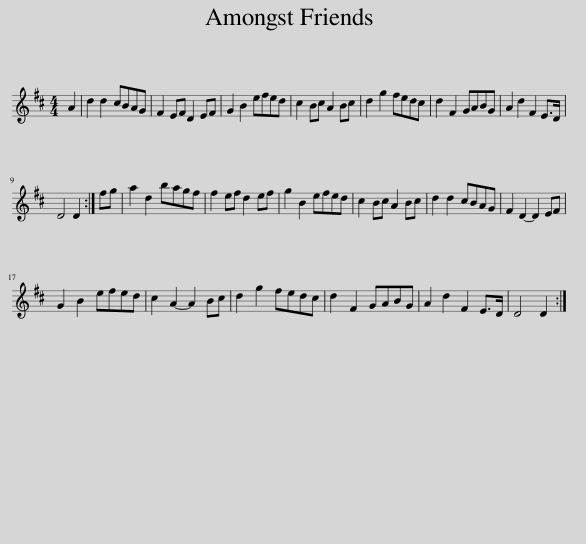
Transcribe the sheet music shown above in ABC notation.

X:1
L:1/8
M:4/4
I:linebreak $
K:D
V:1 treble
V:1
 A2 | d2 d2 cBAG | F2 EF D2 EF | G2 B2 efed | c2 Bc A2 Bc | %5
 d2 g2 fedc | d2 F2 GABG | A2 d2 F2 E>D |$ D4 D2 :| fg | %10
 a2 d2 bagf | f2 ef d2 ef | g2 B2 efed | c2 Bc A2 Bc | d2 d2 cBAG | %15
 F2 D2- D2 EF |$ G2 B2 efed | c2 A2- A2 Bc | d2 g2 fedc | d2 F2 GABG | %20
 A2 d2 F2 E>D | D4 D2 :| %22
